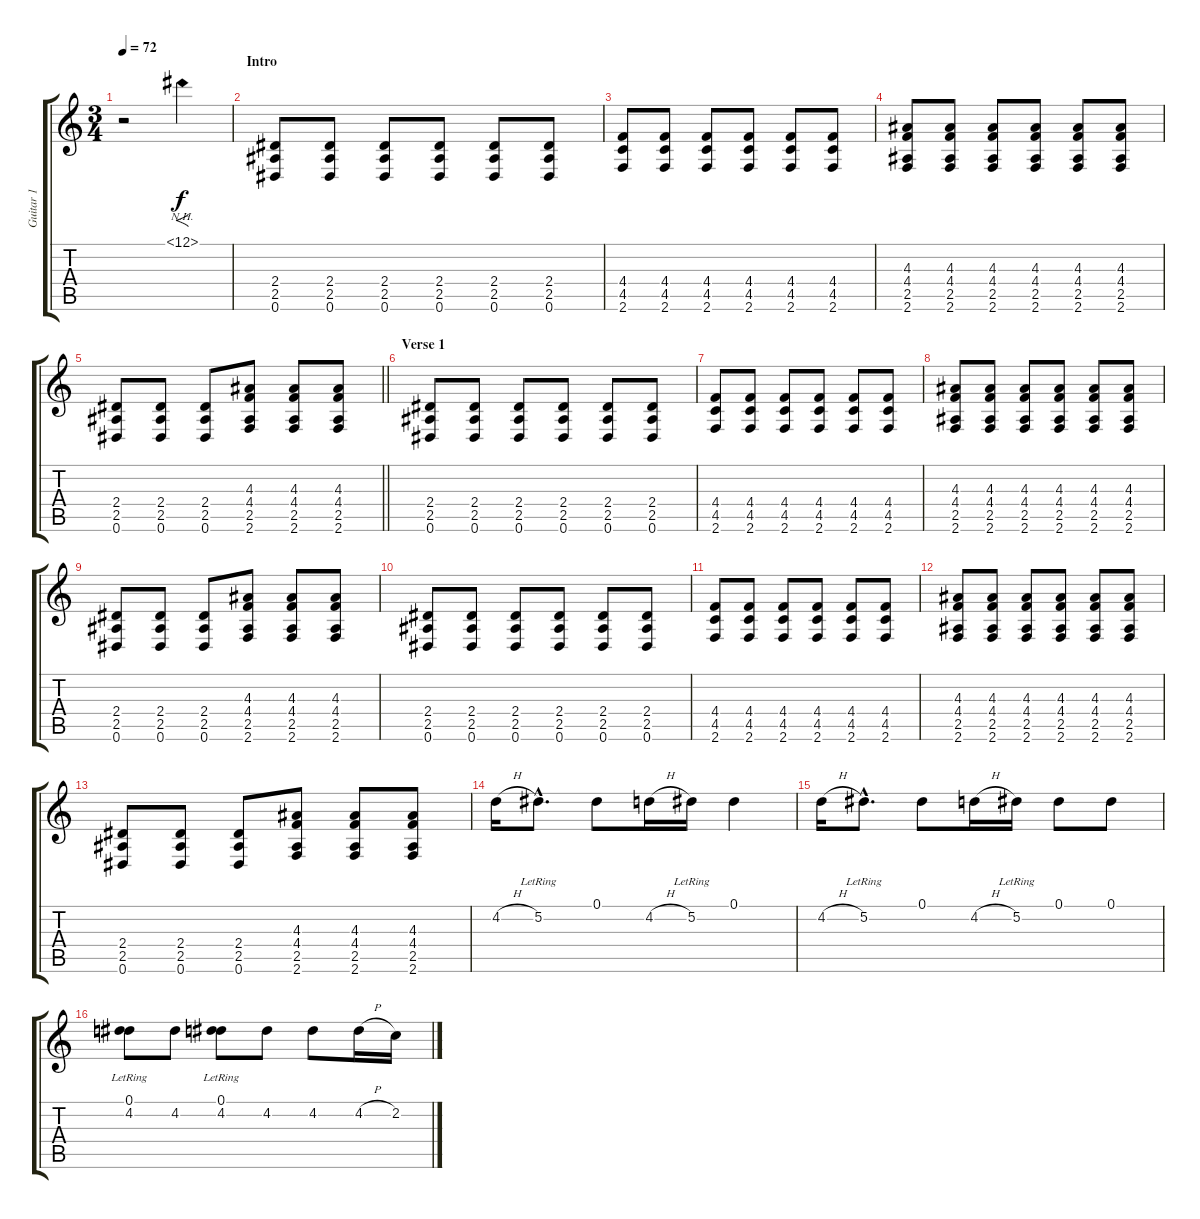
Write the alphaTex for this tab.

\track ("Guitar 1" "Guitar 1") {instrument overdrivenguitar}
\staff {score tabs}
\tuning (Eb4 Bb3 Gb3 Db3 Ab2 Eb2) {hide}
\ts (3 4)
\tempo 72
\clef g2
\ks c
r.2{dy f instrument overdrivenguitar} 12.1{nh}.4{f} |
\section ("" "Intro")
(2.4 2.5 0.6).8 (2.4 2.5 0.6).8 (2.4 2.5 0.6).8 (2.4 2.5 0.6).8 (2.4 2.5 0.6).8 (2.4 2.5 0.6).8 |
(4.4 4.5 2.6).8 (4.4 4.5 2.6).8 (4.4 4.5 2.6).8 (4.4 4.5 2.6).8 (4.4 4.5 2.6).8 (4.4 4.5 2.6).8 |
(4.3 4.4 2.5 2.6).8 (4.3 4.4 2.5 2.6).8 (4.3 4.4 2.5 2.6).8 (4.3 4.4 2.5 2.6).8 (4.3 4.4 2.5 2.6).8 (4.3 4.4 2.5 2.6).8 |
\barLineRight lightlight
(2.4 2.5 0.6).8 (2.4 2.5 0.6).8 (2.4 2.5 0.6).8 (4.3 4.4 2.5 2.6).8 (4.3 4.4 2.5 2.6).8 (4.3 4.4 2.5 2.6).8 |
\section ("" "Verse 1")
(2.4 2.5 0.6).8 (2.4 2.5 0.6).8 (2.4 2.5 0.6).8 (2.4 2.5 0.6).8 (2.4 2.5 0.6).8 (2.4 2.5 0.6).8 |
(4.4 4.5 2.6).8 (4.4 4.5 2.6).8 (4.4 4.5 2.6).8 (4.4 4.5 2.6).8 (4.4 4.5 2.6).8 (4.4 4.5 2.6).8 |
(4.3 4.4 2.5 2.6).8 (4.3 4.4 2.5 2.6).8 (4.3 4.4 2.5 2.6).8 (4.3 4.4 2.5 2.6).8 (4.3 4.4 2.5 2.6).8 (4.3 4.4 2.5 2.6).8 |
(2.4 2.5 0.6).8 (2.4 2.5 0.6).8 (2.4 2.5 0.6).8 (4.3 4.4 2.5 2.6).8 (4.3 4.4 2.5 2.6).8 (4.3 4.4 2.5 2.6).8 |
(2.4 2.5 0.6).8 (2.4 2.5 0.6).8 (2.4 2.5 0.6).8 (2.4 2.5 0.6).8 (2.4 2.5 0.6).8 (2.4 2.5 0.6).8 |
(4.4 4.5 2.6).8 (4.4 4.5 2.6).8 (4.4 4.5 2.6).8 (4.4 4.5 2.6).8 (4.4 4.5 2.6).8 (4.4 4.5 2.6).8 |
(4.3 4.4 2.5 2.6).8 (4.3 4.4 2.5 2.6).8 (4.3 4.4 2.5 2.6).8 (4.3 4.4 2.5 2.6).8 (4.3 4.4 2.5 2.6).8 (4.3 4.4 2.5 2.6).8 |
(2.4 2.5 0.6).8 (2.4 2.5 0.6).8 (2.4 2.5 0.6).8 (4.3 4.4 2.5 2.6).8 (4.3 4.4 2.5 2.6).8 (4.3 4.4 2.5 2.6).8 |
4.2{h}.16 5.2{hac lr}.8{d} 0.1.8 4.2{h}.16 5.2{lr}.16 0.1.4 |
4.2{h}.16 5.2{hac lr}.8{d} 0.1.8 4.2{h}.16 5.2{lr}.16 0.1.8 0.1.8 |
(0.1{lr} 4.2).8 4.2.8 (0.1{lr} 4.2).8 4.2.8 4.2.8 4.2{h}.16 2.2{h}.16
